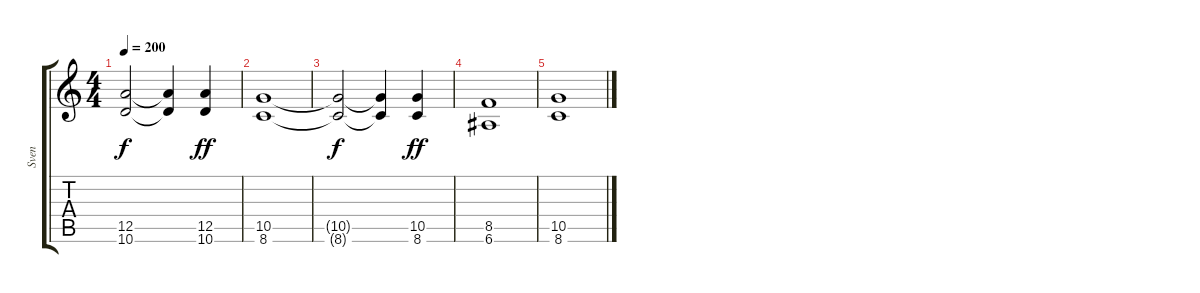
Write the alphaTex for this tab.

\track ("Sven" "Sven") {instrument distortionguitar}
\staff {score tabs}
\tuning (E4 B3 G3 D3 A2 E2) {hide}
\ts (4 4)
\tempo 200
\clef g2
\ks c
(12.5{t} 10.6{t}).2{dy f} (12.5{t} 10.6{t}).4 (12.5 10.6).4{dy ff} |
(10.5 8.6).1 |
(10.5{t} 8.6{t}).2{dy f} (10.5{t} 8.6{t}).4 (10.5 8.6).4{dy ff} |
(8.5 6.6).1 |
(10.5 8.6).1
